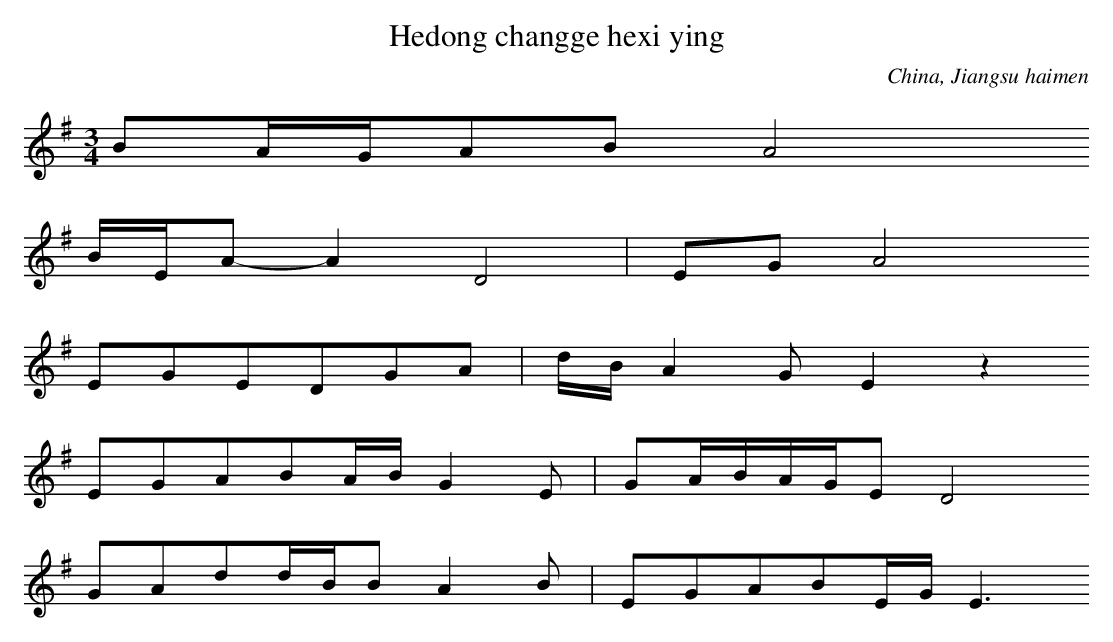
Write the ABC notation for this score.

X:1
T: Hedong changge hexi ying
O: China, Jiangsu haimen
M: 3/4
L: 1/16
K: G
B2AGA2B2A8
BEA2-A4D8 | E2G2A8
E2G2E2D2G2A2 | dBA4G2E4z4
E2G2A2B2ABG4E2 | G2ABAGE2D8
G2A2d2dBB2A4B2 | E2G2A2B2EGE6
